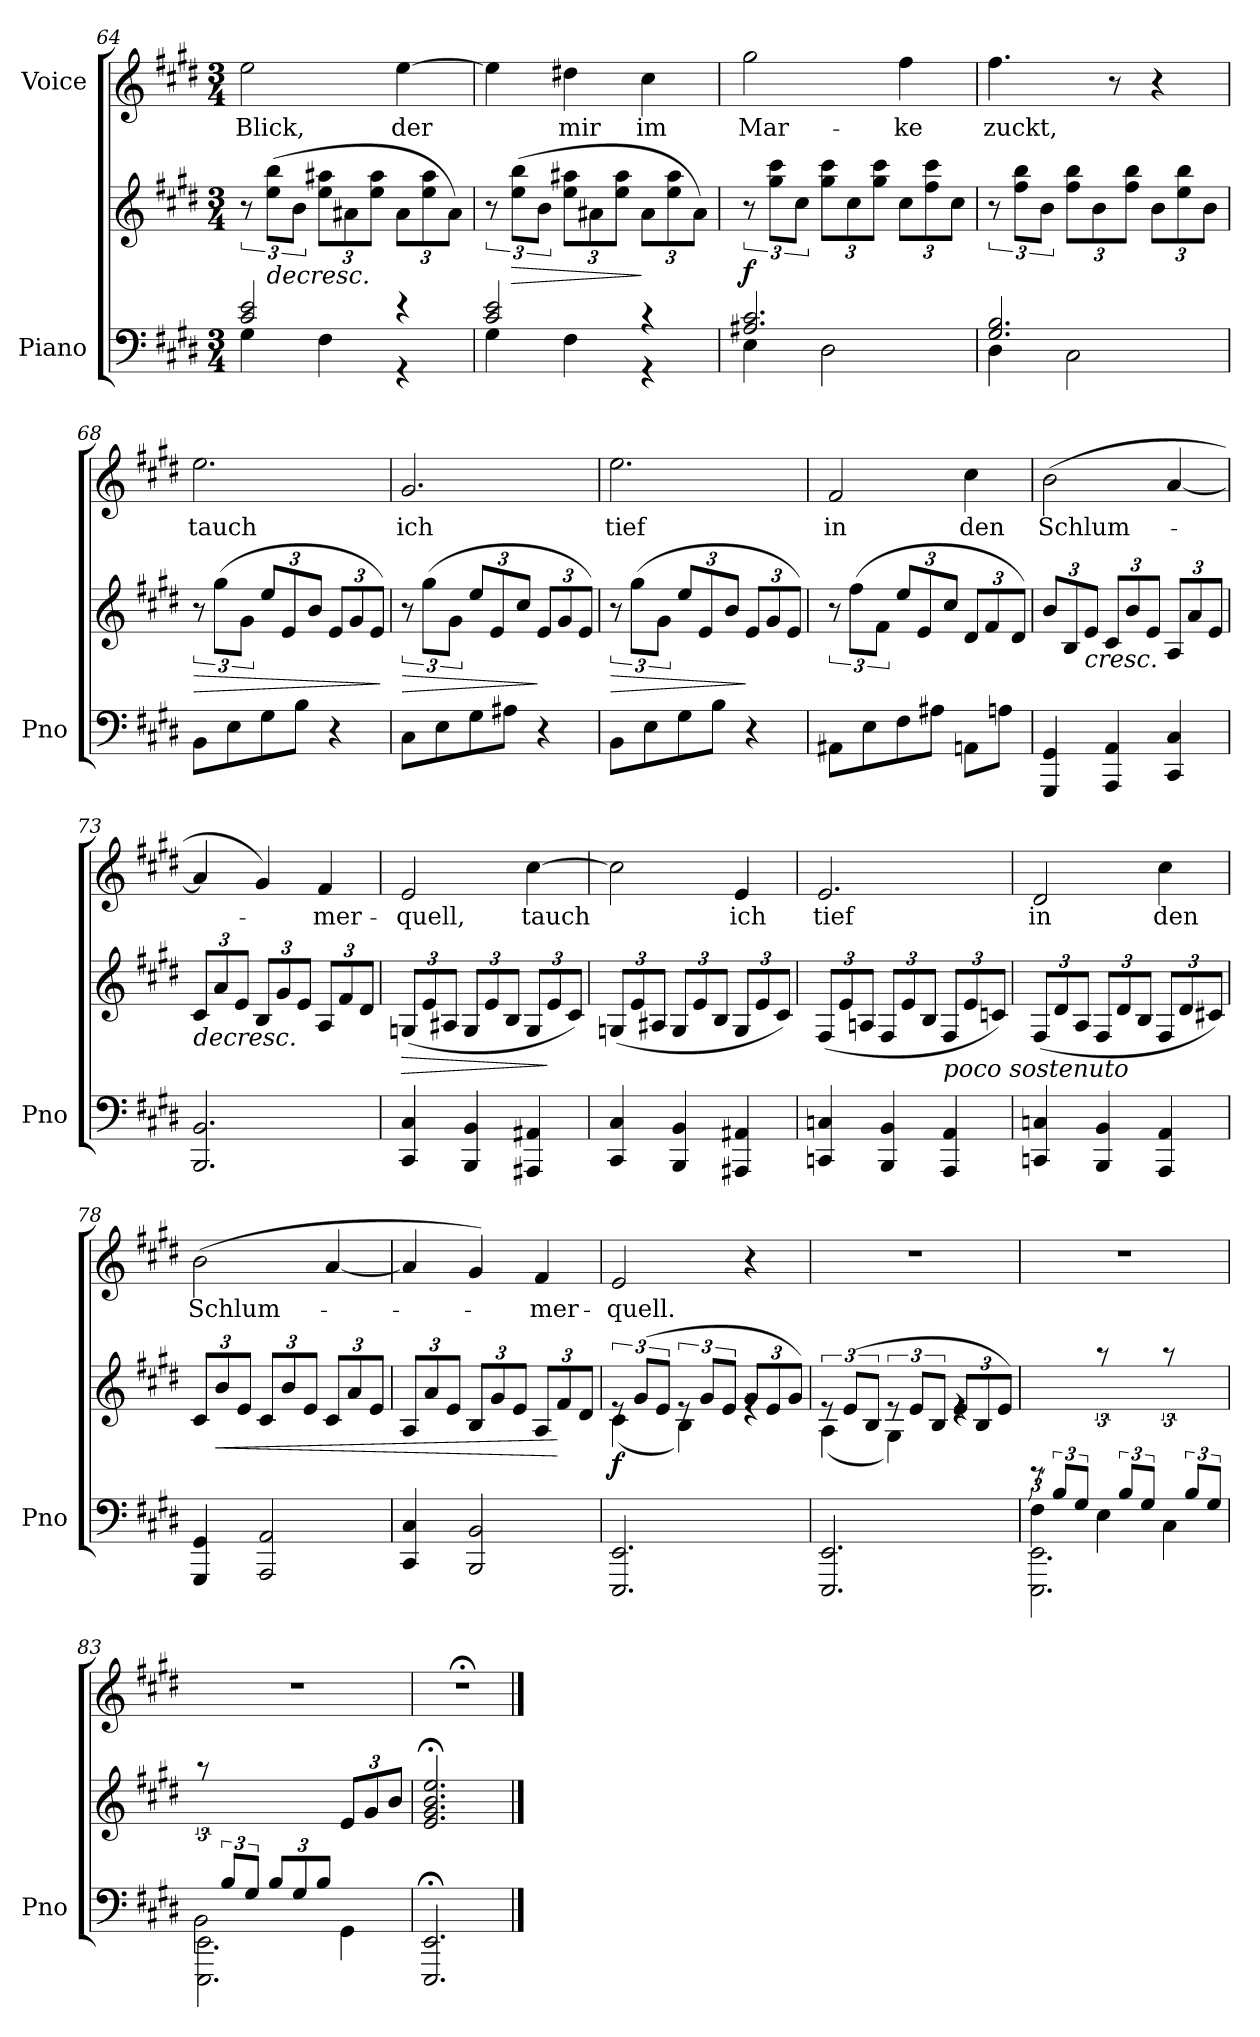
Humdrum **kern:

**kern	**kern	**dynam	**kern	**text
*part2	*part2	*part2	*part1	*part1
*staff3	*staff2	*staff2/3	*staff1	*staff1
*I"Piano	*	*	*I"Voice	*
*I'Pno	*	*	*	*
!!LO:PB:g=z
*clefF4	*clefG2	*	*clefG2	*
*k[f#c#g#d#]	*k[f#c#g#d#]	*	*k[f#c#g#d#]	*
*M3/4	*M3/4	*	*M3/4	*
=64	=64	=64	=64	=64
*^	*	*	*	*
!	!	!	!	!	!LO:LY:b
2c#/ 2e/	4G#\	12r	.	2ee\	Blick,
!	!	!	!LO:HP:b	!	!
.	.	(>12ee\ 12bb\L	>	.	.
.	.	12b\J	.	.	.
*	*	*Xbrackettup	*	*	*
.	4F#\	12ee\ 12aa#X\L	.	.	.
.	.	12a#X\	.	.	.
.	.	12ee\ 12aa#\J	.	.	.
!	!	!	!	!	!LO:LY:b
4r	4r	12a#\L	.	[4ee\	-der
.	.	12ee\ 12aa#\	.	.	.
.	.	12a#\J)	.	.	.
=65	=65	=65	=65	=65	=65
*	*	*brackettup	*	*	*
2c#/ 2e/	4G#\	12r	.	4ee\]	.
!	!	!	!LO:HP:b	!	!
.	.	(>12ee\ 12bb\L	>	.	.
.	.	12b\J	.	.	.
*	*	*Xbrackettup	*	*	*
!	!	!	!	!	!LO:LY:b
.	4F#\	12ee\ 12aa#X\L	.	4dd#X\	mir
.	.	12a#X\	.	.	.
.	.	12ee\ 12aa#\J	.	.	.
!	!	!	!	!	!LO:LY:b
4r	4r	12a#\L	]	4cc#\	im
.	.	12ee\ 12aa#\	.	.	.
.	.	12a#\J)	.	.	.
=66	=66	=66	=66	=66	=66
*	*	*brackettup	*	*	*
!	!	!	!LO:DY:b	!	!LO:LY:b
2.A#X/ 2.c#/	4E\	12r	f	2gg#\	Mar-
.	.	12gg#\ 12ccc#\L	.	.	.
.	.	12cc#\J	.	.	.
*	*	*Xbrackettup	*	*	*
.	2D#\	12gg#\ 12ccc#\L	.	.	.
.	.	12cc#\	.	.	.
.	.	12gg#\ 12ccc#\J	.	.	.
!	!	!	!	!	!LO:LY:b
.	.	12cc#\L	.	4ff#\	-ke
.	.	12ff#\ 12ccc#\	.	.	.
.	.	12cc#\J	.	.	.
=67	=67	=67	=67	=67	=67
*	*	*brackettup	*	*	*
!	!	!	!	!	!LO:LY:b
2.G#/ 2.B/	4D#\	12r	.	4.ff#\	zuckt,
.	.	12ff#\ 12bb\L	.	.	.
.	.	12b\J	.	.	.
*	*	*Xbrackettup	*	*	*
.	2C#\	12ff#\ 12bb\L	.	.	.
.	.	12b\	.	.	.
.	.	.	.	8r	.
.	.	12ff#\ 12bb\J	.	.	.
.	.	12b\L	.	4r	.
.	.	12ee\ 12bb\	.	.	.
.	.	12b\J	.	.	.
*v	*v	*	*	*	*
=68	=68	=68	=68	=68
*	*brackettup	*	*	*
!	!	!LO:HP:b	!	!LO:LY:b
8BB\L	12r	>	2.ee\	tauch
.	(>12gg#\L	.	.	.
8E\	.	.	.	.
.	12g#\J	.	.	.
*	*Xbrackettup	*	*	*
8G#\	12ee/L	.	.	.
.	12e/	.	.	.
8B\J	.	.	.	.
.	12b/J	.	.	.
4r	12e/L	.	.	.
.	12g#/	.	.	.
.	12e/J)	.	.	.
.	.	]	.	.
!!LO:LB:g=z
=69	=69	=69	=69	=69
*	*brackettup	*	*	*
!	!	!LO:HP:b	!	!LO:LY:b
8C#\L	12r	>	2.g#/	ich
.	(>12gg#\L	.	.	.
8E\	.	.	.	.
.	12g#\J	.	.	.
*	*Xbrackettup	*	*	*
8G#\	12ee/L	.	.	.
.	12e/	.	.	.
8A#X\J	.	.	.	.
.	12cc#/J	.	.	.
4r	12e/L	]	.	.
.	12g#/	.	.	.
.	12e/J)	.	.	.
=70	=70	=70	=70	=70
*	*brackettup	*	*	*
!	!	!LO:HP:b	!	!LO:LY:b
8BB\L	12r	>	2.ee\	tief
.	(>12gg#\L	.	.	.
8E\	.	.	.	.
.	12g#\J	.	.	.
*	*Xbrackettup	*	*	*
8G#\	12ee/L	.	.	.
.	12e/	.	.	.
8B\J	.	.	.	.
.	12b/J	.	.	.
4r	12e/L	]	.	.
.	12g#/	.	.	.
.	12e/J)	.	.	.
=71	=71	=71	=71	=71
*	*brackettup	*	*	*
!	!	!	!	!LO:LY:b
8AA#X\L	12r	.	2f#/	in
.	(>12ff#\L	.	.	.
8E\	.	.	.	.
.	12f#\J	.	.	.
*	*Xbrackettup	*	*	*
8F#\	12ee/L	.	.	.
.	12e/	.	.	.
8A#X\J	.	.	.	.
.	12cc#/J	.	.	.
!	!	!	!	!LO:LY:b
8AAn\L	12d#/L	.	4cc#\	den
.	12f#/	.	.	.
8An\J	.	.	.	.
.	12d#/J)	.	.	.
=72	=72	=72	=72	=72
!	!	!	!	!LO:LY:b
4GGG#/ 4GG#/	12b/L	.	(>2b\	Schlum-
.	12B/	.	.	.
!	!	!LO:HP:b	!	!
.	12e/J	<	.	.
4AAA/ 4AA/	12c#/L	.	.	.
.	12b/	.	.	.
.	12e/J	.	.	.
4CC#/ 4C#/	12A/L	.	[4a/	.
.	12a/	.	.	.
.	12e/J	.	.	.
.	.	]	.	.
=73	=73	=73	=73	=73
!	!	!LO:HP:b	!	!
2.BBB/ 2.BB/	12c#/L	>	4a/]	.
.	12a/	.	.	.
.	12e/J	.	.	.
.	12B/L	.	4g#/)	.
.	12g#/	.	.	.
.	12e/J	.	.	.
!	!	!	!	!LO:LY:b
.	12A/L	[	4f#/	-mer-
.	12f#/	.	.	.
.	12d#/J	.	.	.
!!LO:LB:g=z
=74	=74	=74	=74	=74
!	!	!LO:HP:b	!	!LO:LY:b
4CC#/ 4C#/	(<12Gn/L	>	2e/	-quell,
.	12e/	.	.	.
.	12A#X/J	.	.	.
4BBB/ 4BB/	12G/L	.	.	.
.	12e/	.	.	.
.	12B/J	.	.	.
!	!	!	!	!LO:LY:b
4AAA#X/ 4AA#X/	12G/L	.	[4cc#\	tauch
.	12e/	]	.	.
.	12c#/J)	.	.	.
=75	=75	=75	=75	=75
4CC#/ 4C#/	(<12Gn/L	.	2cc#\]	.
.	12e/	.	.	.
.	12A#X/J	.	.	.
4BBB/ 4BB/	12G/L	.	.	.
.	12e/	.	.	.
.	12B/J	.	.	.
!	!	!	!	!LO:LY:b
4AAA#X/ 4AA#X/	12G/L	.	4e/	ich
.	12e/	.	.	.
.	12c#/J)	.	.	.
=76	=76	=76	=76	=76
!	!	!	!	!LO:LY:b
4CCn/ 4Cn/	(<12F#/L	.	2.e/	tief
.	12e/	.	.	.
.	12An/J	.	.	.
4BBB/ 4BB/	12F#/L	.	.	.
.	12e/	.	.	.
.	12B/J	.	.	.
!LO:TX:a:i:t=poco sostenuto	!	!	!	!
4AAA/ 4AA/	12F#/L	.	.	.
.	12e/	.	.	.
.	12cn/J)	.	.	.
=77	=77	=77	=77	=77
*	*	*	*MM127	*
!	!	!	!	!LO:LY:b
4CCn/ 4Cn/	(<12F#/L	.	2d#/	in
.	12d#/	.	.	.
.	12A/J	.	.	.
4BBB/ 4BB/	12F#/L	.	.	.
.	12d#/	.	.	.
.	12B/J	.	.	.
!	!	!	!	!LO:LY:b
4AAA/ 4AA/	12F#/L	.	4cc#\	den
.	12d#/	.	.	.
.	12c#X/J)	.	.	.
=78	=78	=78	=78	=78
*	*	*	*MM124	*
!	!	!	!	!LO:LY:b
4GGG#/ 4GG#/	12c#/L	.	(>2b\	Schlum-
!	!	!LO:HP:b	!	!
.	12b/	<	.	.
.	12e/J	.	.	.
2AAA/ 2AA/	12c#/L	.	.	.
.	12b/	.	.	.
.	12e/J	.	.	.
.	12c#/L	.	[4a/	.
.	12a/	.	.	.
.	12e/J	.	.	.
.	.	]	.	.
!!LO:LB:g=z
=79	=79	=79	=79	=79
*	*	*	*MM122	*
4CC#/ 4C#/	12A/L	.	4a/]	.
.	12a/	.	.	.
.	12e/J	.	.	.
2BBB/ 2BB/	12B/L	.	4g#/)	.
.	12g#/	.	.	.
.	12e/J	.	.	.
!	!	!	!	!LO:LY:b
.	12A/L	.	4f#/	-mer-
.	12f#/	[	.	.
.	12d#/J	.	.	.
=80	=80	=80	=80	=80
*	*brackettup	*	*	*
*	*	*	*MM118	*
*	*^	*	*	*
!	!	!	!LO:DY:b	!	!LO:LY:b
*	*	*	*	*^	*
2.EEE/ 2.EE/	12re	(<4c#\	f	2e/	3ryy	quell.
.	(>12g#/L	.	.	.	.	.
.	12e/J	.	.	.	.	.
.	12re	4B\)	.	.	.	.
.	12g#/L	.	.	.	12ryy	.
*	*	*	*	*MM115	*	*
.	12e/J	.	.	.	3ryy	.
*	*Xbrackettup	*	*	*	*	*
.	12g#/L	4re	.	4r	.	.
.	12e/	.	.	.	.	.
.	12g#/J)	.	.	.	.	.
=81	=81	=81	=81	=81	=81	=81
*	*brackettup	*	*	*	*	*
*	*	*	*	*MM113	*	*
2.EEE/ 2.EE/	12re	(<4A\	.	2.r	3ryy	.
.	(>12e/L	.	.	.	.	.
.	12B/J	.	.	.	.	.
.	12re	4G#\)	.	.	.	.
*	*	*	*	*MM110	*	*
.	12e/L	.	.	.	3ryy	.
.	12B/J	.	.	.	.	.
*	*Xbrackettup	*	*	*	*	*
.	12e/L	4re	.	.	.	.
.	12B/	.	.	.	.	.
.	12e/J)	.	.	.	12ryy	.
*	*v	*v	*	*	*	*
=82	=82	=82	=82	=82	=82
*^	*	*	*	*	*
*	*^	*	*	*	*	*
*	*	*	*brackettup	*	*	*	*
*v	*v	*v	*	*	*	*	*
*	*	*	*MM108	*	*
*^	*	*	*	*	*
*	*^	*	*	*	*	*
12ryy	2.EEE\ 2.EE\	4F#\	12rGG	.	2.r	3ryy	.
12B/L	.	.	6ryy	.	.	.	.
12G#/J	.	.	.	.	.	.	.
12ryy	.	4E\	12raa	.	.	.	.
12B/L	.	.	6ryy	.	.	12ryy	.
*	*	*	*	*	*MM105	*	*
12G#/J	.	.	.	.	.	3ryy	.
12ryy	.	4C#\	12raa	.	.	.	.
12B/L	.	.	6ryy	.	.	.	.
12G#/J	.	.	.	.	.	.	.
=83	=83	=83	=83	=83	=83	=83	=83
*	*	*	*	*	*MM100	*	*
12ryy	2.EEE\ 2.EE\	2BB\	12raa	.	2.r	3ryy	.
(>12B/L	.	.	12%5ryy	.	.	.	.
12G#/J	.	.	.	.	.	.	.
*Xbrackettup	*	*	*	*	*	*	*
12B/L	.	.	.	.	.	.	.
12G#/	.	.	.	.	.	12ryy	.
*	*	*	*	*	*MM95	*	*
12B/J	.	.	.	.	.	3ryy	.
*	*	*	*Xbrackettup	*	*	*	*
4ryy	.	4GG#\	12e/L	.	.	.	.
.	.	.	12g#/	.	.	.	.
.	.	.	12b/J)	.	.	.	.
*v	*v	*v	*	*	*v	*v	*
=84	=84	=84	=84	=84
2.EEE/;< 2.EE/;<	2.e/;< 2.g#/;< 2.b/;< 2.ee/;<	.	2.r;<	.
==	==	==	==	==
*-	*-	*-	*-	*-
